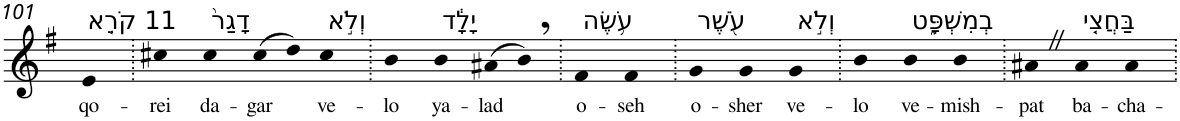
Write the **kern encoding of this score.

**kern	**text
*part1	*part1
*staff1	*staff1
*I"Piano	*
*I'Pno	*
!!LO:PB:g=z
*clefG2	*
*k[f#]	*
*G:	*
=101	=101
!LO:TX:a:t=11 קֹרֵ֤א	!
!	!LO:LY:b
4e	qo-
=102.	=102.
!	!LO:LY:b
4cc#X	-rei
!LO:TX:a:t=דָגַר֙	!
!	!LO:LY:b
4cc#	da-
!	!LO:LY:b
(>8cc#	-gar
8dd)	.
!LO:TX:a:t=וְלֹ֣א	!
!	!LO:LY:b
4cc#	ve-
=103.	=103.
!	!LO:LY:b
4b	-lo
!LO:TX:a:t=יָלָ֔ד	!
!	!LO:LY:b
4b	ya-
!	!LO:LY:b
(>8a#X	-lad
8b,)	.
=104.	=104.
!LO:TX:a:t=עֹ֥שֶׂה	!
!	!LO:LY:b
4f#	o-
!	!LO:LY:b
4f#	-seh
=105.	=105.
!LO:TX:a:t=עֹ֖שֶׁר	!
!	!LO:LY:b
4g	o-
!	!LO:LY:b
4g	-sher
!LO:TX:a:t=וְלֹ֣א	!
!	!LO:LY:b
4g	ve-
=106.	=106.
!	!LO:LY:b
4b	-lo
!LO:TX:a:t=בְמִשְׁפָּ֑ט	!
!	!LO:LY:b
4b	ve-
!	!LO:LY:b
4b	-mish-
=107.	=107.
!	!LO:LY:b
4a#XZ	-pat
!LO:TX:a:t=בַּחֲצִ֤י	!
!	!LO:LY:b
4a#	ba-
!	!LO:LY:b
4a#	-cha-
=.	=.
*-	*-
